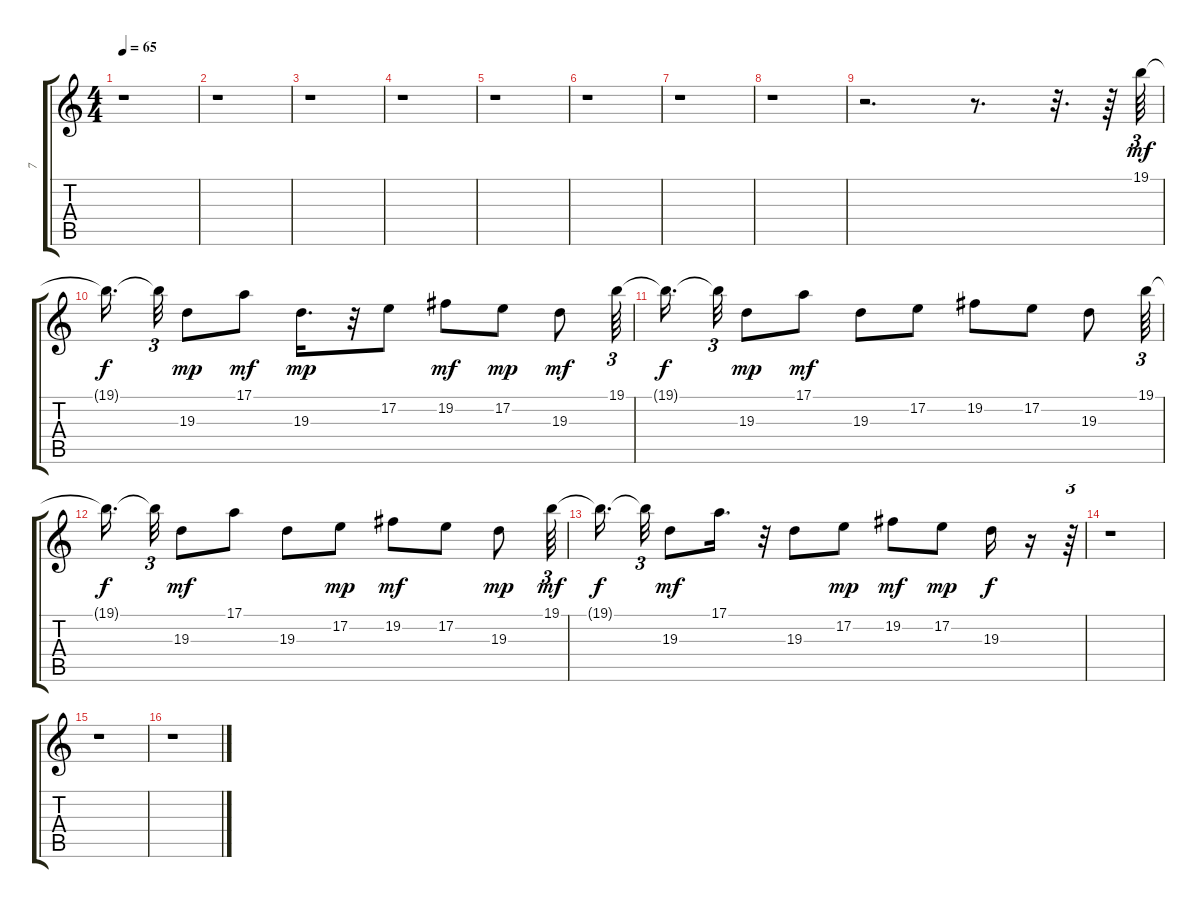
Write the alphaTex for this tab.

\track ("7" "7") {instrument brightacousticpiano}
\staff {score tabs}
\tuning (E4 B3 G3 D3 A2 E2) {hide}
\ts (4 4)
\tempo 65
\clef g2
\ks c
r.1{dy f} |
r.1 |
r.1 |
r.1 |
r.1 |
r.1 |
r.1 |
r.1 |
r.2{d} r.8{d} r.32{d} r.64 19.1.64{tu (3 2) dy mf instrument tubularbells} |
19.1{t}.16{d dy f beam splitsecondary} 19.1{t}.32{tu (3 2)} 19.3.8{dy mp} 17.1.8{dy mf} 19.3.16{d dy mp} r.32 17.2.8 19.2.8{dy mf} 17.2.8{dy mp} 19.3.8{dy mf} 19.1.64{tu (3 2)} |
19.1{t}.16{d dy f beam splitsecondary} 19.1{t}.32{tu (3 2)} 19.3.8{dy mp} 17.1.8{dy mf} 19.3.8 17.2.8 19.2.8 17.2.8 19.3.8 19.1.64{tu (3 2)} |
19.1{t}.16{d dy f beam splitsecondary} 19.1{t}.32{tu (3 2)} 19.3.8{dy mf} 17.1.8 19.3.8 17.2.8{dy mp} 19.2.8{dy mf} 17.2.8 19.3.8{dy mp} 19.1.64{tu (3 2) dy mf} |
19.1{t}.16{d dy f beam splitsecondary} 19.1{t}.32{tu (3 2)} 19.3.8{dy mf} 17.1.16{d} r.32 19.3.8 17.2.8{dy mp} 19.2.8{dy mf} 17.2.8{dy mp} 19.3.16{dy f} r.16 r.64{tu (3 2)} |
r.1 |
r.1 |
r.1
